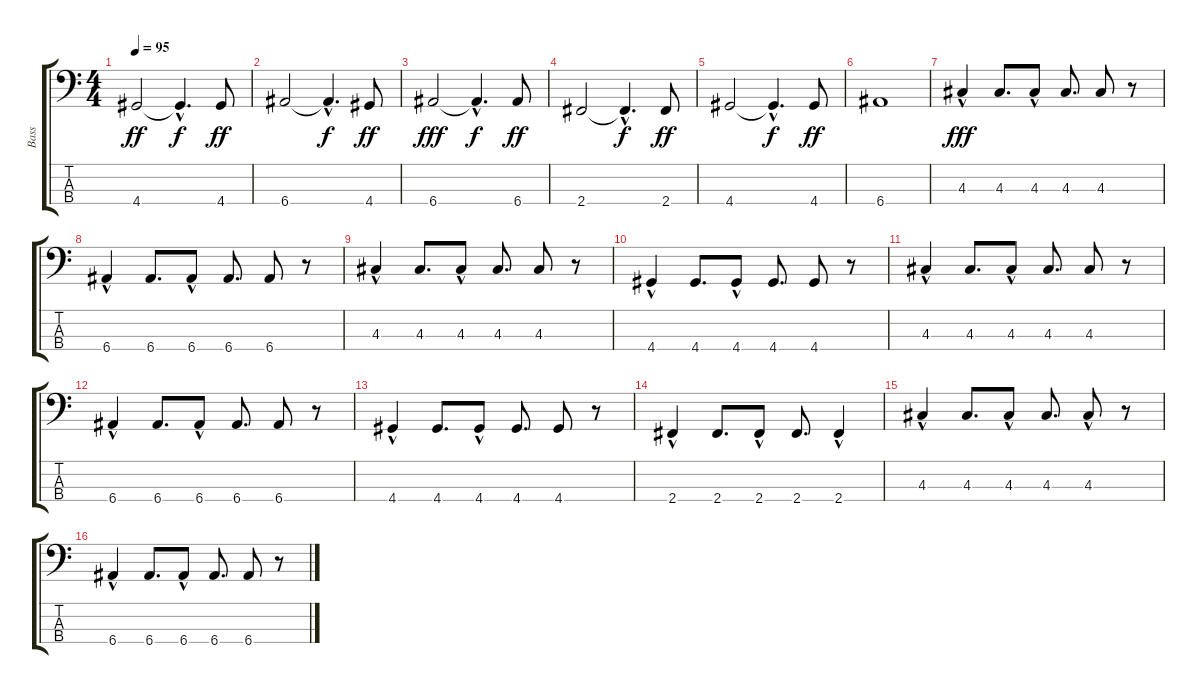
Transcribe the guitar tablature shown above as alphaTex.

\track ("Bass" "Bass") {instrument electricbassfinger}
\staff {score tabs}
\tuning (G2 D2 A1 E1) {hide}
\ts (4 4)
\tempo 95
\clef f4
\ks c
4.4.2{dy ff} 4.4{hac t}.4{d dy f} 4.4.8{dy ff} |
6.4.2 6.4{hac t}.4{d dy f} 4.4.8{dy ff} |
6.4.2{dy fff} 6.4{hac t}.4{d dy f} 6.4.8{dy ff} |
2.4.2 2.4{hac t}.4{d dy f} 2.4.8{dy ff} |
4.4.2 4.4{hac t}.4{d dy f} 4.4.8{dy ff} |
6.4.1 |
4.3{hac}.4{dy fff} 4.3.8{d} 4.3{hac}.8 4.3.8{d} 4.3.8 r.8 |
6.4{hac}.4 6.4.8{d} 6.4{hac}.8 6.4.8{d} 6.4.8 r.8 |
4.3{hac}.4 4.3.8{d} 4.3{hac}.8 4.3.8{d} 4.3.8 r.8 |
4.4{hac}.4 4.4.8{d} 4.4{hac}.8 4.4.8{d} 4.4.8 r.8 |
4.3{hac}.4 4.3.8{d} 4.3{hac}.8 4.3.8{d} 4.3.8 r.8 |
6.4{hac}.4 6.4.8{d} 6.4{hac}.8 6.4.8{d} 6.4.8 r.8 |
4.4{hac}.4 4.4.8{d} 4.4{hac}.8 4.4.8{d} 4.4.8 r.8 |
2.4{hac}.4 2.4.8{d} 2.4{hac}.8 2.4.8{d} 2.4{hac}.4 |
4.3{hac}.4 4.3.8{d} 4.3{hac}.8 4.3.8{d} 4.3{hac}.8 r.8 |
6.4{hac}.4 6.4.8{d} 6.4{hac}.8 6.4.8{d} 6.4.8 r.8
